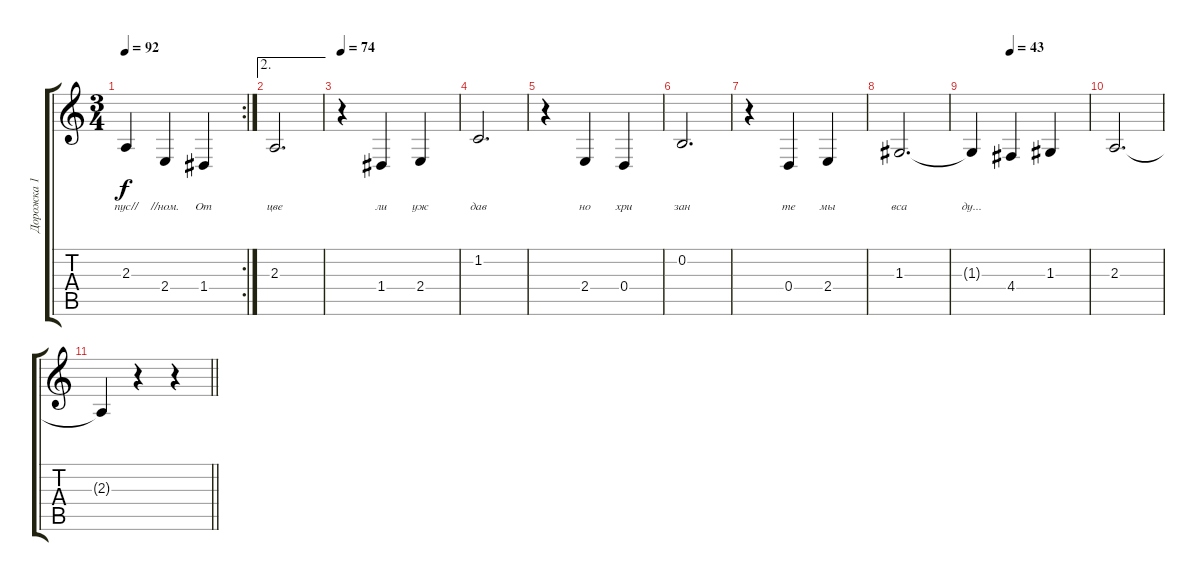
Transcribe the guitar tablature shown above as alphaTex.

\track ("Дорожка 1" "Дорожка 1") {instrument sopranosax}
\staff {score tabs}
\tuning (E4 B3 G3 D3 A2 E2) {hide}
\rc 2
\ts (3 4)
\tempo 92
\clef g2
\ks c
2.3{t}.4{lyrics (0 "пус//") lyrics (1 "") lyrics (2 "") lyrics (3 "") lyrics (4 "") dy f} 2.4.4{lyrics (0 "//ном.") lyrics (1 "") lyrics (2 "") lyrics (3 "") lyrics (4 "")} 1.4.4{lyrics (0 "От") lyrics (1 "") lyrics (2 "") lyrics (3 "") lyrics (4 "")} |
\ae 2
2.3.2{d lyrics (0 "цве") lyrics (1 "") lyrics (2 "") lyrics (3 "") lyrics (4 "")} |
\tempo 74
r.4 1.4.4{lyrics (0 "ли") lyrics (1 "") lyrics (2 "") lyrics (3 "") lyrics (4 "")} 2.4.4{lyrics (0 "уж") lyrics (1 "") lyrics (2 "") lyrics (3 "") lyrics (4 "")} |
1.2.2{d lyrics (0 "дав") lyrics (1 "") lyrics (2 "") lyrics (3 "") lyrics (4 "")} |
r.4 2.4.4{lyrics (0 "но") lyrics (1 "") lyrics (2 "") lyrics (3 "") lyrics (4 "")} 0.4.4{lyrics (0 "хри") lyrics (1 "") lyrics (2 "") lyrics (3 "") lyrics (4 "")} |
0.2.2{d lyrics (0 "зан") lyrics (1 "") lyrics (2 "") lyrics (3 "") lyrics (4 "")} |
r.4 0.4.4{lyrics (0 "те") lyrics (1 "") lyrics (2 "") lyrics (3 "") lyrics (4 "")} 2.4.4{lyrics (0 "мы") lyrics (1 "") lyrics (2 "") lyrics (3 "") lyrics (4 "")} |
1.3.2{d lyrics (0 "вса") lyrics (1 "") lyrics (2 "") lyrics (3 "") lyrics (4 "")} |
\tempo (43 0.3333333333333333)
1.3{t}.4{lyrics (0 "ду...") lyrics (1 "") lyrics (2 "") lyrics (3 "") lyrics (4 "")} 4.4.4{lyrics (0 "") lyrics (1 "") lyrics (2 "") lyrics (3 "") lyrics (4 "")} 1.3.4{lyrics (0 "") lyrics (1 "") lyrics (2 "") lyrics (3 "") lyrics (4 "")} |
2.3.2{d lyrics (0 "") lyrics (1 "") lyrics (2 "") lyrics (3 "") lyrics (4 "")} |
\barLineRight lightlight
2.3{t}.4{lyrics (0 "") lyrics (1 "") lyrics (2 "") lyrics (3 "") lyrics (4 "")} r.4 r.4
